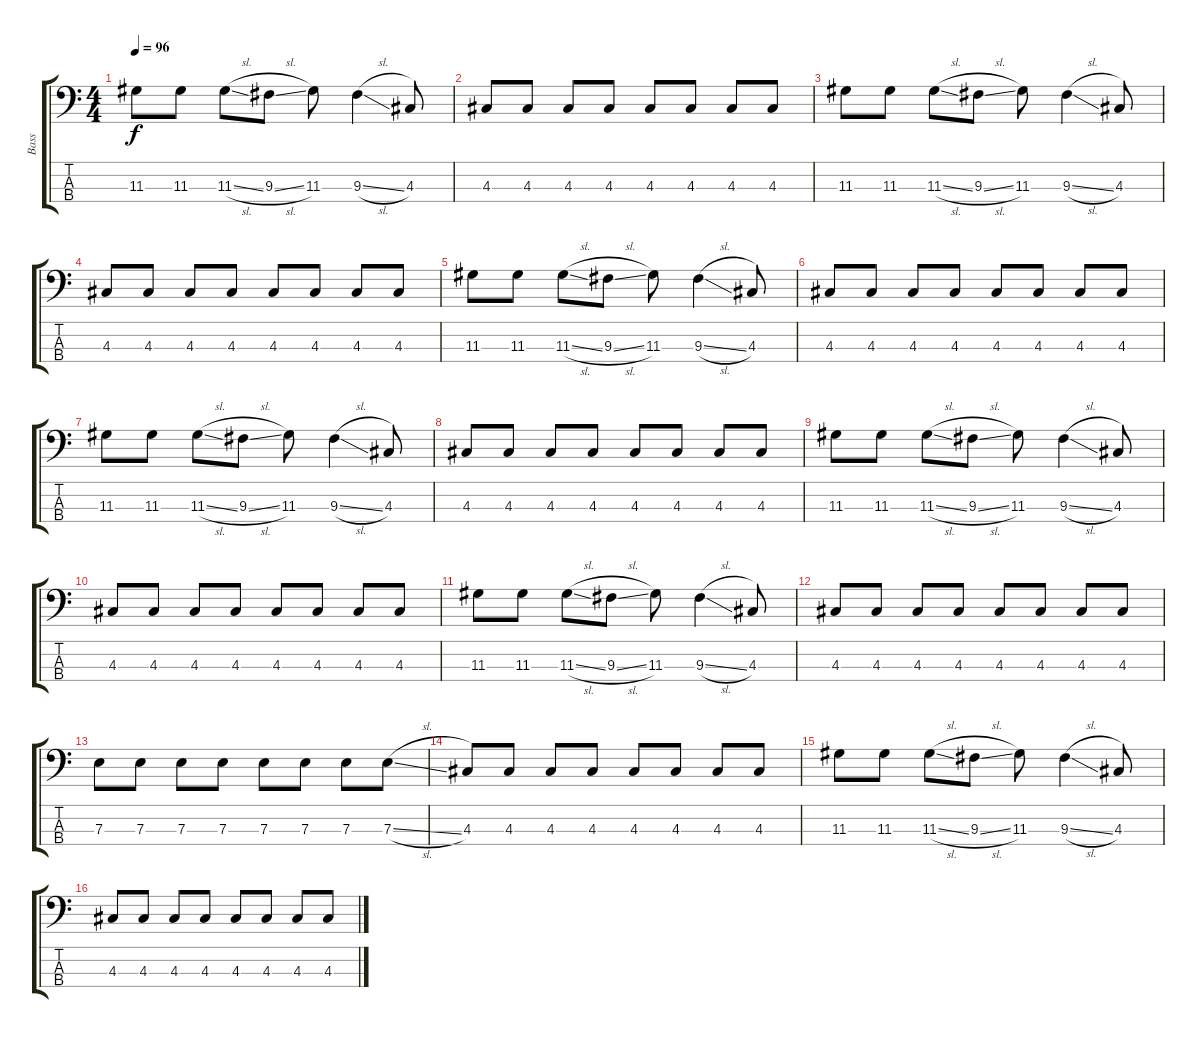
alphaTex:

\track ("Bass" "Bass") {instrument electricbassfinger}
\staff {score tabs}
\tuning (G2 D2 A1 E1) {hide}
\ts (4 4)
\tempo 96
\clef f4
\ks c
11.3.8{dy f} 11.3.8 11.3{sl}.8 9.3{sl}.8 11.3.8 9.3{sl}.4 4.3.8 |
4.3.8 4.3.8 4.3.8 4.3.8 4.3.8 4.3.8 4.3.8 4.3.8 |
11.3.8 11.3.8 11.3{sl}.8 9.3{sl}.8 11.3.8 9.3{sl}.4 4.3.8 |
4.3.8 4.3.8 4.3.8 4.3.8 4.3.8 4.3.8 4.3.8 4.3.8 |
11.3.8 11.3.8 11.3{sl}.8 9.3{sl}.8 11.3.8 9.3{sl}.4 4.3.8 |
4.3.8 4.3.8 4.3.8 4.3.8 4.3.8 4.3.8 4.3.8 4.3.8 |
11.3.8 11.3.8 11.3{sl}.8 9.3{sl}.8 11.3.8 9.3{sl}.4 4.3.8 |
4.3.8 4.3.8 4.3.8 4.3.8 4.3.8 4.3.8 4.3.8 4.3.8 |
11.3.8 11.3.8 11.3{sl}.8 9.3{sl}.8 11.3.8 9.3{sl}.4 4.3.8 |
4.3.8 4.3.8 4.3.8 4.3.8 4.3.8 4.3.8 4.3.8 4.3.8 |
11.3.8 11.3.8 11.3{sl}.8 9.3{sl}.8 11.3.8 9.3{sl}.4 4.3.8 |
4.3.8 4.3.8 4.3.8 4.3.8 4.3.8 4.3.8 4.3.8 4.3.8 |
7.3.8 7.3.8 7.3.8 7.3.8 7.3.8 7.3.8 7.3.8 7.3{sl}.8 |
4.3.8 4.3.8 4.3.8 4.3.8 4.3.8 4.3.8 4.3.8 4.3.8 |
11.3.8 11.3.8 11.3{sl}.8 9.3{sl}.8 11.3.8 9.3{sl}.4 4.3.8 |
4.3.8 4.3.8 4.3.8 4.3.8 4.3.8 4.3.8 4.3.8 4.3.8
